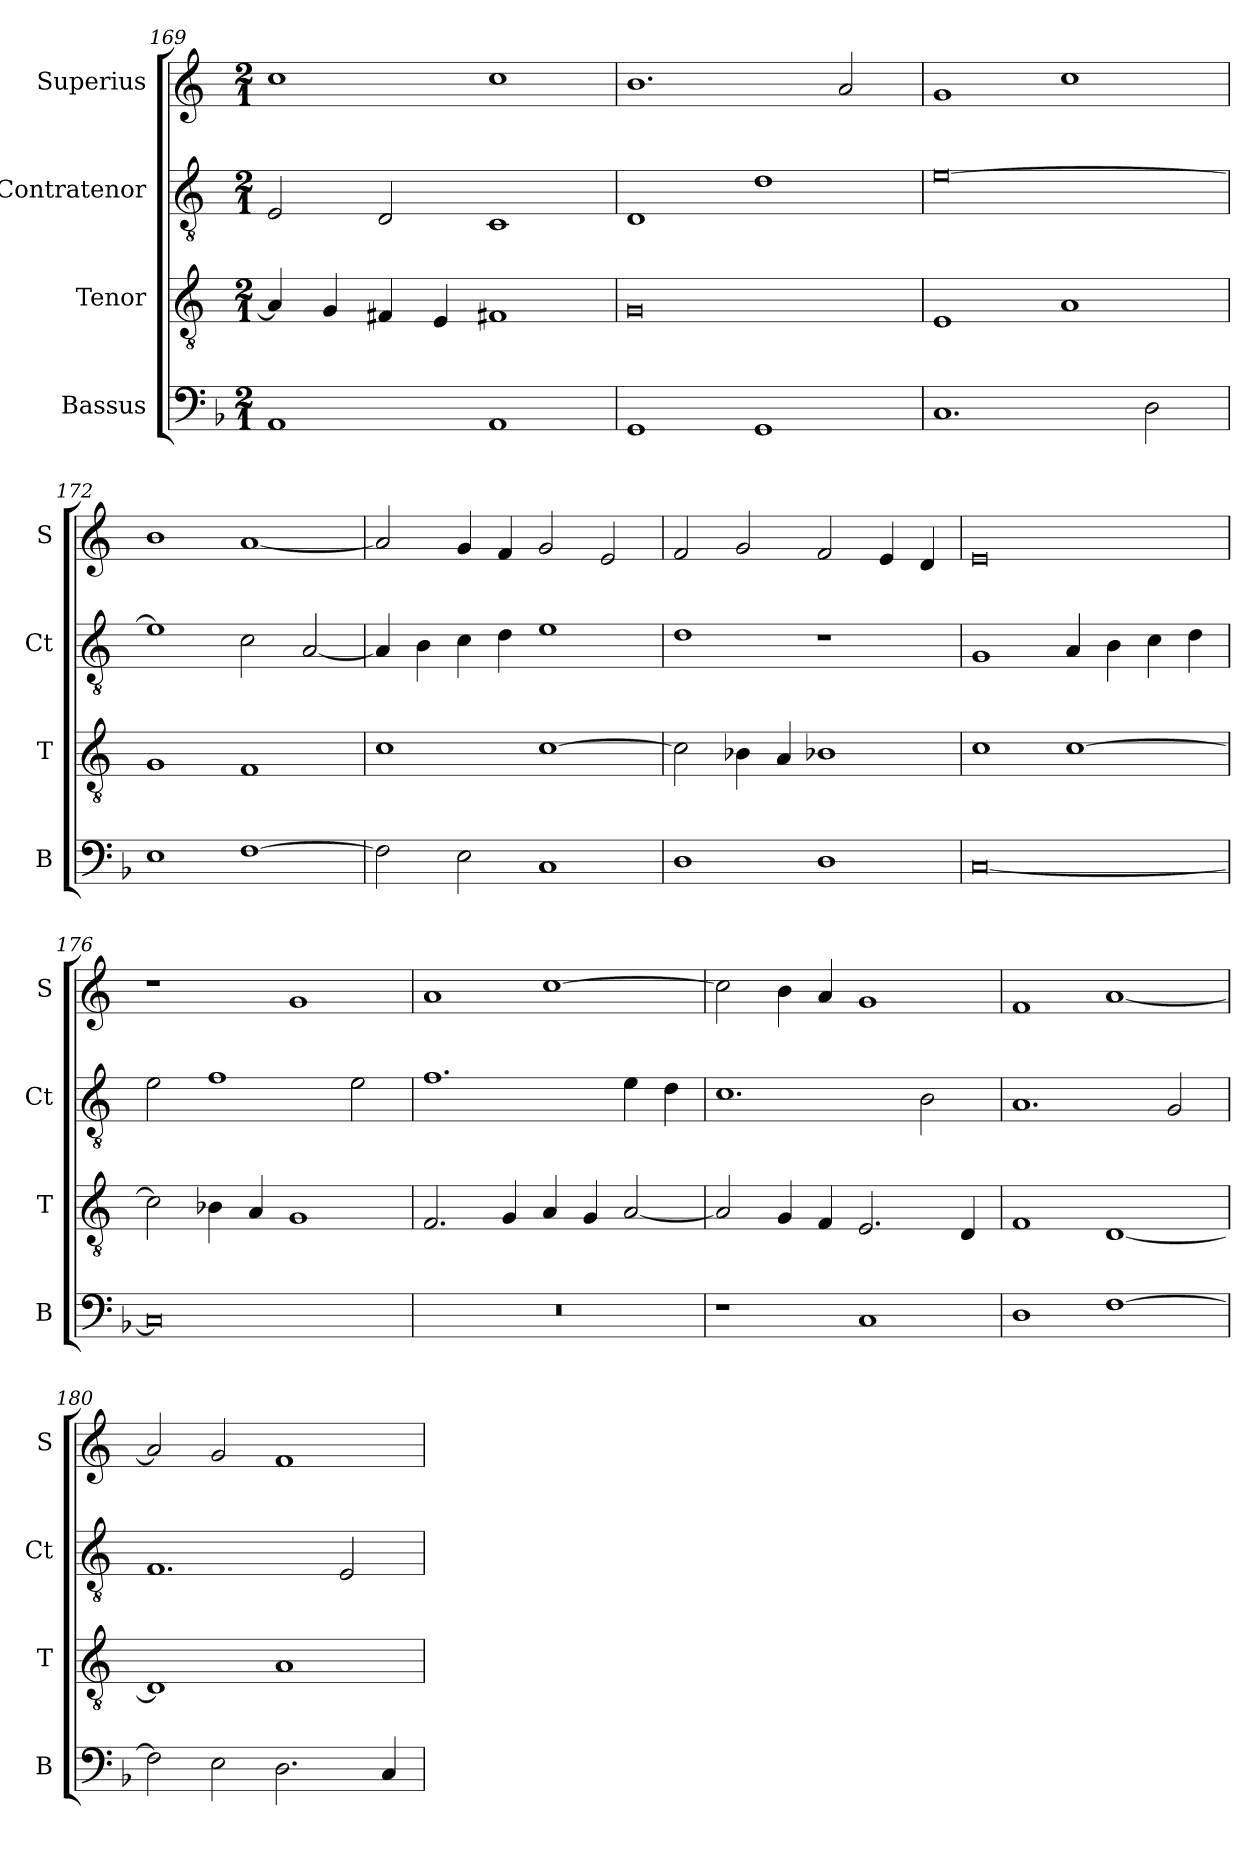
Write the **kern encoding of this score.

**kern	**kern	**kern	**kern
*part4	*part3	*part2	*part1
*staff4	*staff3	*staff2	*staff1
*I"Bassus	*I"Tenor	*I"Contratenor	*I"Superius
*I'B	*I'T	*I'Ct	*I'S
*clefF4	*clefGv2	*clefGv2	*clefG2
*k[b-]	*k[]	*k[]	*k[]
*M2/1	*M2/1	*M2/1	*M2/1
=169	=169	=169	=169
1AA	4A]	2E	1cc
.	4G	.	.
.	4F#X	2D	.
.	4E	.	.
1AA	1F#X	1C	1cc
=170	=170	=170	=170
1GG	0G	1D	1.b
1GG	.	1d	.
.	.	.	2a
=171	=171	=171	=171
1.C	1E	[0e	1g
.	1A	.	1cc
2D	.	.	.
=172	=172	=172	=172
1E	1G	1e]	1b
[1F	1F	2c	[1a
.	.	[2A	.
=173	=173	=173	=173
2F]	1c	4A]	2a]
.	.	4B	.
2E	.	4c	4g
.	.	4d	4f
1C	[1c	1e	2g
.	.	.	2e
=174	=174	=174	=174
1D	2c]	1d	2f
.	4B-X	.	2g
.	4A	.	.
1D	1B-X	1r	2f
.	.	.	4e
.	.	.	4d
=175	=175	=175	=175
[0C	1c	1G	0e
.	[1c	4A	.
.	.	4B	.
.	.	4c	.
.	.	4d	.
=176	=176	=176	=176
0C]	2c]	2e	1r
.	4B-X	1f	.
.	4A	.	.
.	1G	.	1g
.	.	2e	.
=177	=177	=177	=177
0r	2.F	1.f	1a
.	4G	.	.
.	4A	.	[1cc
.	4G	.	.
.	[2A	4e	.
.	.	4d	.
=178	=178	=178	=178
1r	2A]	1.c	2cc]
.	4G	.	4b
.	4F	.	4a
1C	2.E	.	1g
.	.	2B	.
.	4D	.	.
=179	=179	=179	=179
1D	1F	1.A	1f
[1F	[1D	.	[1a
.	.	2G	.
=180	=180	=180	=180
2F]	1D]	1.F	2a]
2E	.	.	2g
2.D	1A	.	1f
.	.	2E	.
4C	.	.	.
=	=	=	=
*-	*-	*-	*-
